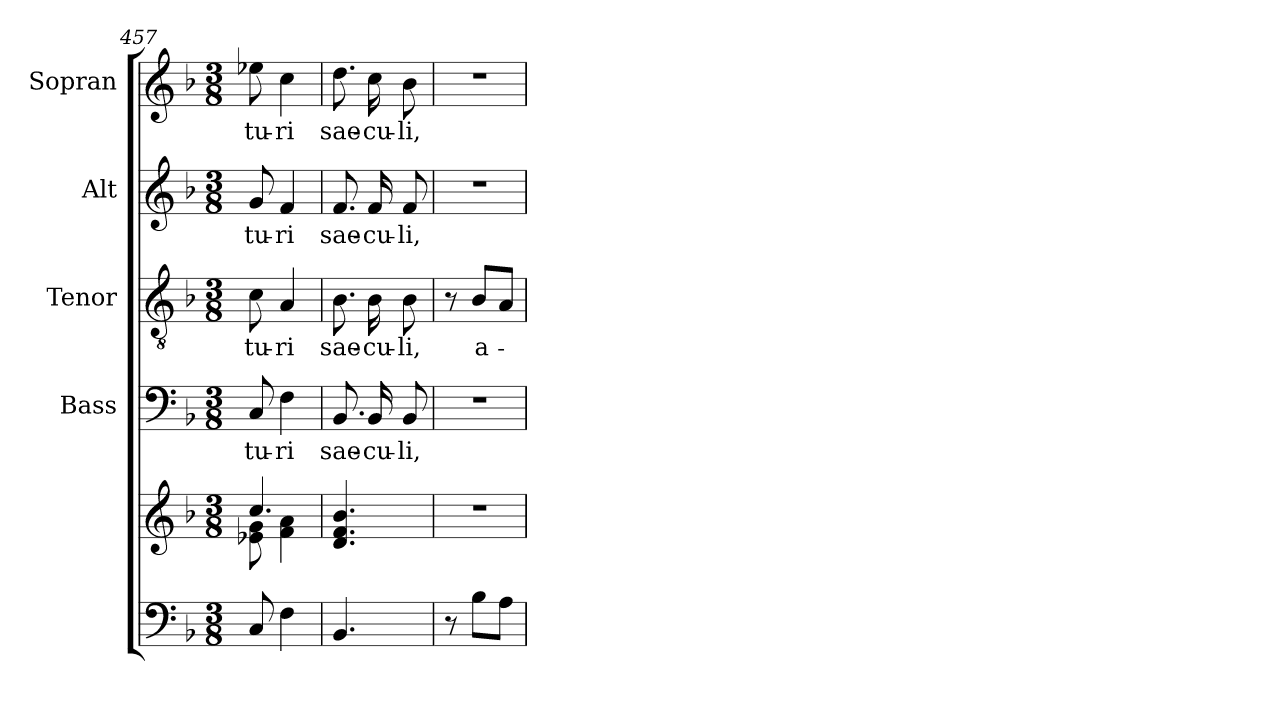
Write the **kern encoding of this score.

**kern	**kern	**kern	**text	**kern	**text	**kern	**text	**kern	**text
*part5	*part5	*part4	*part4	*part3	*part3	*part2	*part2	*part1	*part1
*staff6	*staff5	*staff4	*staff4	*staff3	*staff3	*staff2	*staff2	*staff1	*staff1
*	*	*I"Bass	*	*I"Tenor	*	*I"Alt	*	*I"Sopran	*
*	*	*I'B.	*	*I'T.	*	*I'A.	*	*I'S.	*
*clefF4	*clefG2	*clefF4	*	*clefGv2	*	*clefG2	*	*clefG2	*
*k[b-]	*k[b-]	*k[b-]	*	*k[b-]	*	*k[b-]	*	*k[b-]	*
*F:	*F:	*F:	*	*F:	*	*F:	*	*F:	*
*M3/8	*M3/8	*M3/8	*	*M3/8	*	*M3/8	*	*M3/8	*
=457	=457	=457	=457	=457	=457	=457	=457	=457	=457
*	*^	*	*	*	*	*	*	*	*
!	!	!	!	!LO:LY:b	!	!LO:LY:b	!	!LO:LY:b	!	!LO:LY:b
8C/	4.cc/	8e-X\ 8g\	8C/	-tu-	8c\	-tu-	8g/	-tu-	8ee-X\	-tu-
!	!	!	!	!LO:LY:b	!	!LO:LY:b	!	!LO:LY:b	!	!LO:LY:b
4F\	.	4f\ 4a\	4F\	-ri	4A/	-ri	4f/	-ri	4cc\	-ri
=458	=458	=458	=458	=458	=458	=458	=458	=458	=458	=458
!	!	!	!	!LO:LY:b	!	!LO:LY:b	!	!LO:LY:b	!	!LO:LY:b
*	*v	*v	*	*	*	*	*	*	*	*
4.BB-/	4.d/ 4.f/ 4.b-/	8.BB-/	sae-	8.B-\	sae-	8.f/	sae-	8.dd\	sae-
!	!	!	!LO:LY:b	!	!LO:LY:b	!	!LO:LY:b	!	!LO:LY:b
.	.	16BB-/	-cu-	16B-\	-cu-	16f/	-cu-	16cc\	-cu-
!	!	!	!LO:LY:b	!	!LO:LY:b	!	!LO:LY:b	!	!LO:LY:b
.	.	8BB-/	-li,	8B-\	-li,	8f/	-li,	8b-\	-li,
=459	=459	=459	=459	=459	=459	=459	=459	=459	=459
8r	4.r	4.r	.	8r	.	4.r	.	4.r	.
!	!	!	!	!	!LO:LY:b	!	!	!	!
8B-\L	.	.	.	8B-/L	a-	.	.	.	.
8A\J	.	.	.	8A/J	.	.	.	.	.
=	=	=	=	=	=	=	=	=	=
*-	*-	*-	*-	*-	*-	*-	*-	*-	*-
